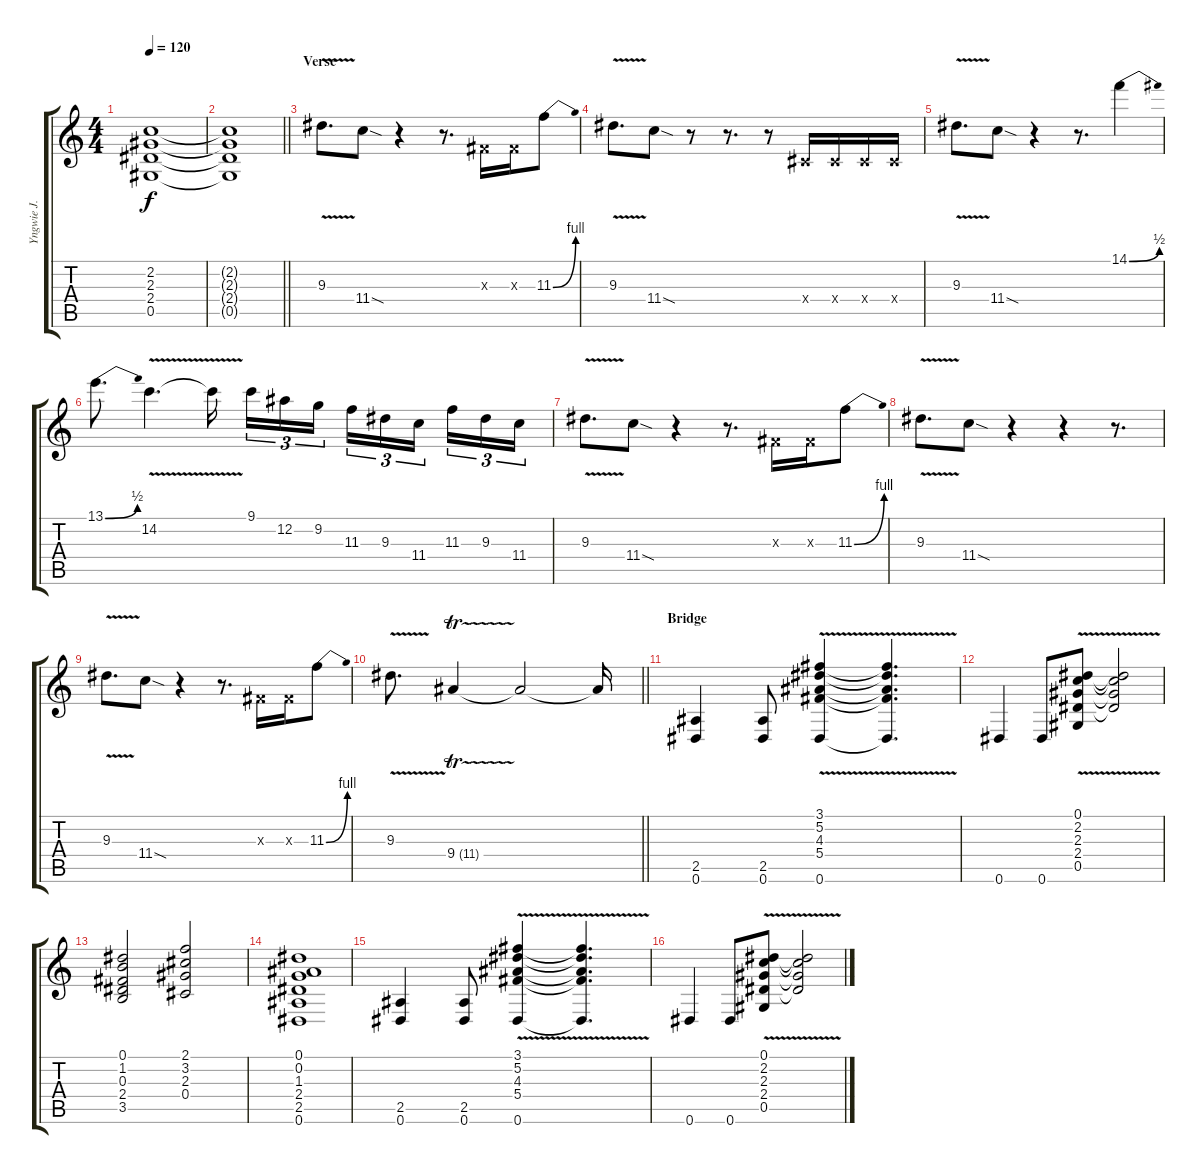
\track ("Yngwie J. Malmsteen" "Yngwie J. ") {instrument overdrivenguitar}
\staff {score tabs}
\tuning (Eb4 Bb3 Gb3 Db3 Ab2 Eb2) {hide}
\ts (4 4)
\tempo 120
\clef g2
\ks c
(2.2 2.3 2.4 0.5).1{dy f} |
\barLineRight lightlight
(2.2{t} 2.3{t} 2.4{t} 0.5{t}).1 |
\section ("" "Verse")
9.3{v}.8{d} 11.4{sod}.8 r.4 r.8{d} 0.3{x}.16 0.3{x}.16 11.3{be (bend 0 0 60 4)}.8 |
9.3{v}.8{d} 11.4{sod}.8 r.8 r.8{d} r.8 0.4{x}.16 0.4{x}.16 0.4{x}.16 0.4{x}.16 |
9.3{v}.8{d} 11.4{sod}.8 r.4 r.8{d} 14.1{be (bend 0 0 60 2)}.4 |
13.1{be (bend 0 0 60 2)}.8{d} 14.2{v}.4{d} 14.2{t}.16{beam splitsecondary} 9.1.16{tu (3 2)} 12.2.16{tu (3 2)} 9.2.16{tu (3 2)} 11.3.16{tu (3 2)} 9.3.16{tu (3 2)} 11.4.16{tu (3 2) beam splitsecondary} 11.3.16{tu (3 2)} 9.3.16{tu (3 2)} 11.4.16{tu (3 2)} |
9.3{v}.8{d} 11.4{sod}.8 r.4 r.8{d} 0.3{x}.16 0.3{x}.16 11.3{be (bend 0 0 60 4)}.8 |
9.3{v}.8{d} 11.4{sod}.8 r.4 r.4 r.8{d} |
9.3{v}.8{d} 11.4{sod}.8 r.4 r.8{d} 0.3{x}.16 0.3{x}.16 11.3{be (bend 0 0 60 4)}.8 |
\barLineRight lightlight
9.3{v}.8{d} 9.4{tr (11 32)}.4 9.4{t}.2 9.4{t}.16 |
\section ("" "Bridge")
(2.5 0.6).4 (2.5 0.6).8 (3.1{v} 5.2{v} 4.3{v} 5.4 0.6).4 (3.1{t} 5.2{t} 4.3{t} 5.4{t} 0.6{t}).4{d} |
0.6.4 0.6.8 (0.1{v} 2.2{v} 2.3{v} 2.4{v} 0.5{v}).8 (0.1{t} 2.2{t} 2.3{t} 2.4{t}).2 |
(0.1 1.2 0.3 2.4 3.5).2 (2.1 3.2 2.3 0.4).2 |
(0.1 0.2 1.3 2.4 2.5 0.6).1 |
(2.5 0.6).4 (2.5 0.6).8 (3.1{v} 5.2{v} 4.3{v} 5.4 0.6).4 (3.1{t} 5.2{t} 4.3{t} 5.4{t} 0.6{t}).4{d} |
0.6.4 0.6.8 (0.1{v} 2.2{v} 2.3{v} 2.4{v} 0.5{v}).8 (0.1{t} 2.2{t} 2.3{t} 2.4{t}).2
